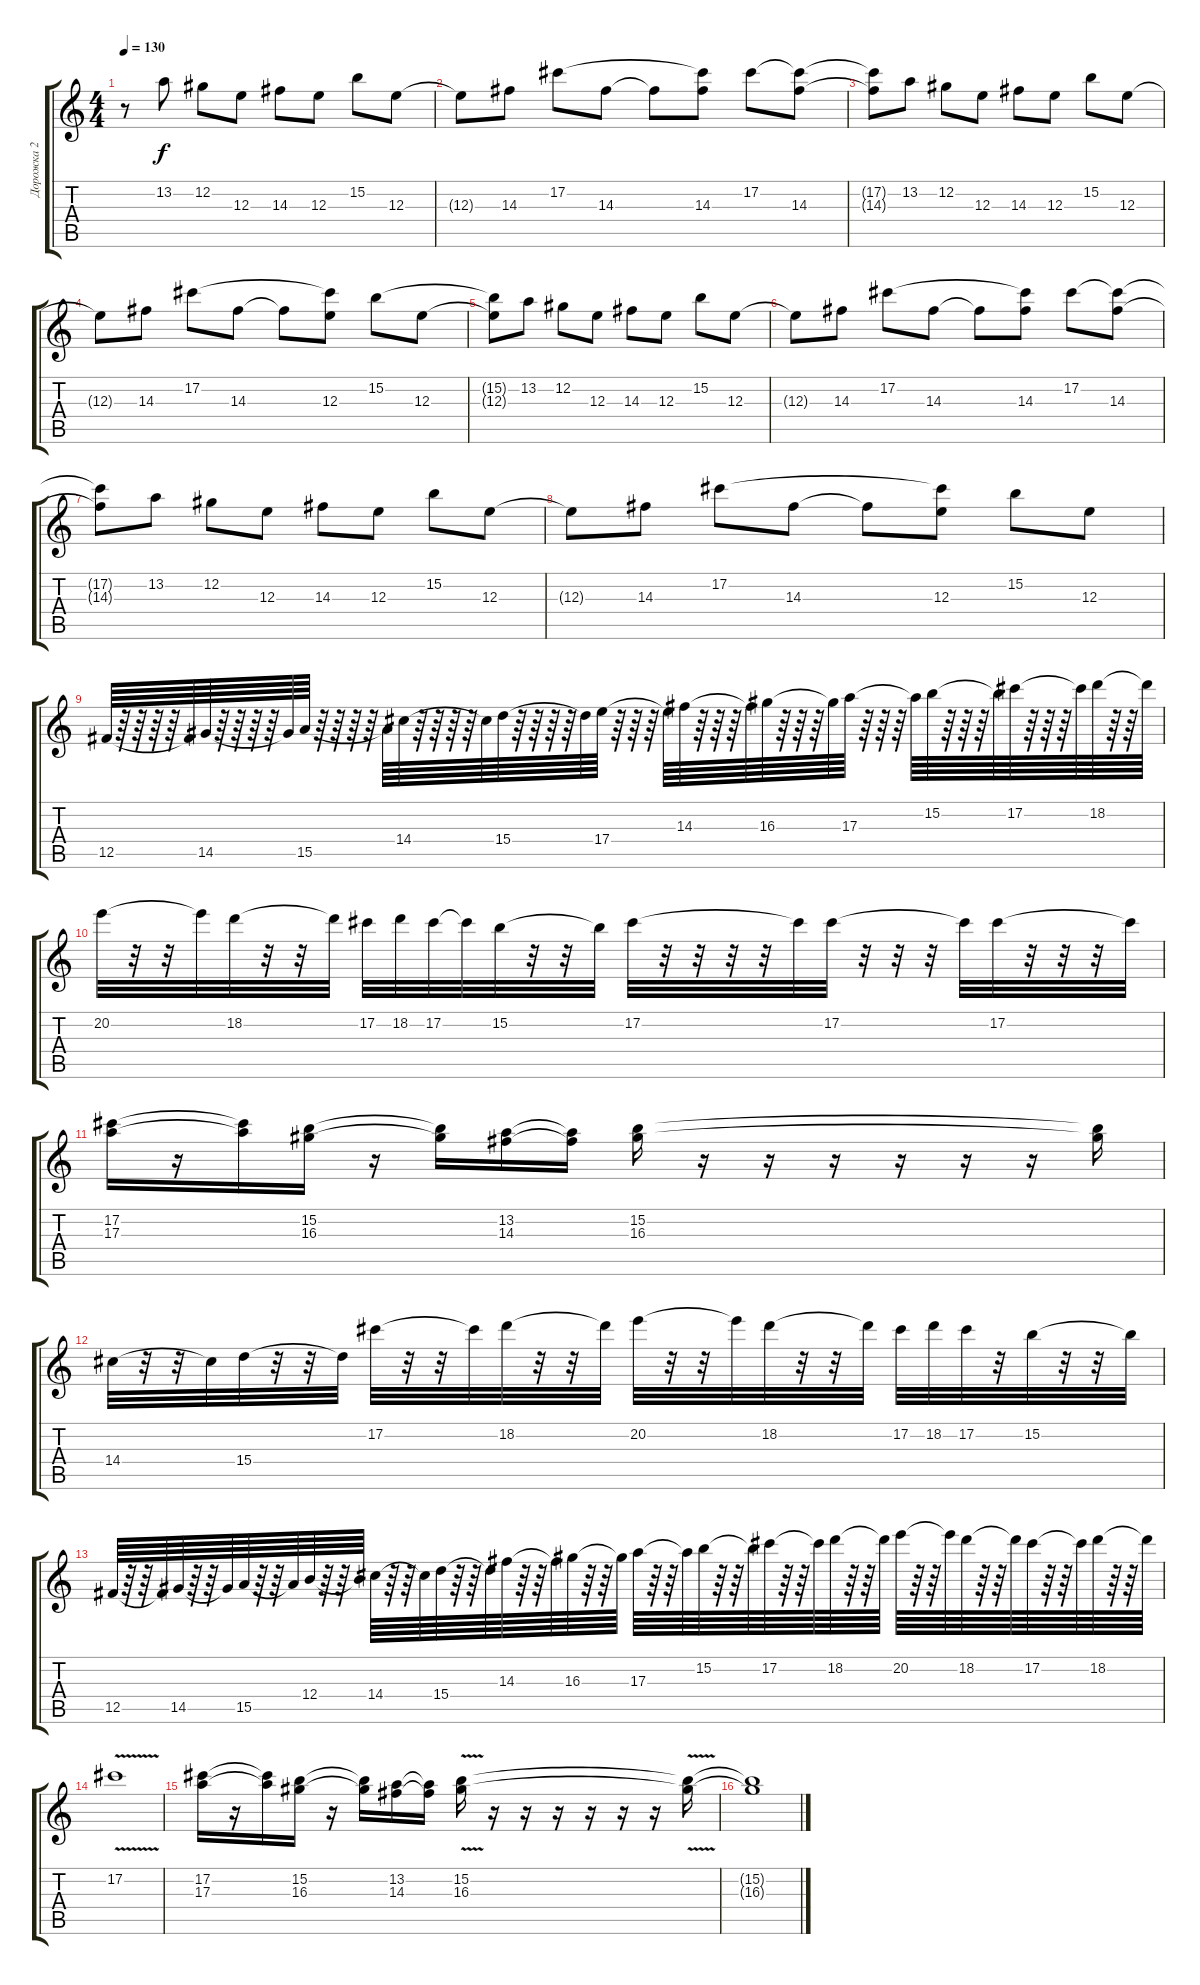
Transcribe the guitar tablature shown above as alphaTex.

\track ("Дорожка 2" "Дорожка 2") {instrument acousticguitarsteel}
\staff {score tabs}
\tuning (Db4 Ab3 E3 B2 Gb2 B1) {hide}
\ts (4 4)
\tempo 130
\clef g2
\ks c
r.8{dy f} 13.2.8 12.2.8 12.3.8 14.3.8 12.3.8 15.2.8 12.3.8 |
12.3{t}.8 14.3.8 17.2.8 14.3.8 14.3{t}.8 (17.2{t} 14.3).8 17.2.8 (17.2{t} 14.3).8 |
(17.2{t} 14.3{t}).8 13.2.8 12.2.8 12.3.8 14.3.8 12.3.8 15.2.8 12.3.8 |
12.3{t}.8 14.3.8 17.2.8 14.3.8 14.3{t}.8 (17.2{t} 12.3).8 15.2.8 12.3.8 |
(15.2{t} 12.3{t}).8 13.2.8 12.2.8 12.3.8 14.3.8 12.3.8 15.2.8 12.3.8 |
12.3{t}.8 14.3.8 17.2.8 14.3.8 14.3{t}.8 (17.2{t} 14.3).8 17.2.8 (17.2{t} 14.3).8 |
(17.2{t} 14.3{t}).8 13.2.8 12.2.8 12.3.8 14.3.8 12.3.8 15.2.8 12.3.8 |
12.3{t}.8 14.3.8 17.2.8 14.3.8 14.3{t}.8 (17.2{t} 12.3).8 15.2.8 12.3.8 |
12.5.64 r.64 r.64 r.64 r.64 12.5{t}.64 14.5.64 r.64 r.64 r.64 r.64 14.5{t}.64 15.5.64 r.64 r.64 r.64 r.64 15.5{t}.64 14.4.64 r.64 r.64 r.64 r.64 14.4{t}.64 15.4.64 r.64 r.64 r.64 r.64 15.4{t}.64 17.4.64 r.64 r.64 r.64 17.4{t}.64 14.3.64 r.64 r.64 r.64 14.3{t}.64 16.3.64 r.64 r.64 r.64 16.3{t}.64 17.3.64 r.64 r.64 r.64 17.3{t}.64 15.2.64 r.64 r.64 r.64 15.2{t}.64 17.2.64 r.64 r.64 r.64 17.2{t}.64 18.2.64 r.64 r.64 18.2{t}.64 |
20.2.32 r.32 r.32 20.2{t}.32 18.2.32 r.32 r.32 18.2{t}.32 17.2.32 18.2.32 17.2.32 17.2{t}.32 15.2.32 r.32 r.32 15.2{t}.32 17.2.32 r.32 r.32 r.32 r.32 17.2{t}.32 17.2.32 r.32 r.32 r.32 17.2{t}.32 17.2.32 r.32 r.32 r.32 17.2{t}.32 |
(17.2 17.3).16 r.16 (17.2{t} 17.3{t}).16 (15.2 16.3).16 r.16 (15.2{t} 16.3{t}).16 (13.2 14.3).16 (13.2{t} 14.3{t}).16 (15.2 16.3).16 r.16 r.16 r.16 r.16 r.16 r.16 (15.2{t} 16.3{t}).16 |
14.4.32 r.32 r.32 14.4{t}.32 15.4.32 r.32 r.32 15.4{t}.32 17.2.32 r.32 r.32 17.2{t}.32 18.2.32 r.32 r.32 18.2{t}.32 20.2.32 r.32 r.32 20.2{t}.32 18.2.32 r.32 r.32 18.2{t}.32 17.2.32 18.2.32 17.2.32 r.32 15.2.32 r.32 r.32 15.2{t}.32 |
12.5.64 r.64 r.64 12.5{t}.64 14.5.64 r.64 r.64 14.5{t}.64 15.5.64 r.64 r.64 15.5{t}.64 12.4.64 r.64 r.64 12.4{t}.64 14.4.64 r.64 r.64 14.4{t}.64 15.4.64 r.64 r.64 15.4{t}.64 14.3.64 r.64 r.64 14.3{t}.64 16.3.64 r.64 r.64 16.3{t}.64 17.3.64 r.64 r.64 17.3{t}.64 15.2.64 r.64 r.64 15.2{t}.64 17.2.64 r.64 r.64 17.2{t}.64 18.2.64 r.64 r.64 18.2{t}.64 20.2.64 r.64 r.64 20.2{t}.64 18.2.64 r.64 r.64 18.2{t}.64 17.2.64 r.64 r.64 17.2{t}.64 18.2.64 r.64 r.64 18.2{t}.64 |
17.2{v}.1 |
(17.2 17.3).16 r.16 (17.2{t} 17.3{t}).16 (15.2 16.3).16 r.16 (15.2{t} 16.3{t}).16 (13.2 14.3).16 (13.2{t} 14.3{t}).16 (15.2{v} 16.3{v}).16 r.16 r.16 r.16 r.16 r.16 r.16 (15.2{t} 16.3{t}).16 |
(15.2{t} 16.3{t}).1
